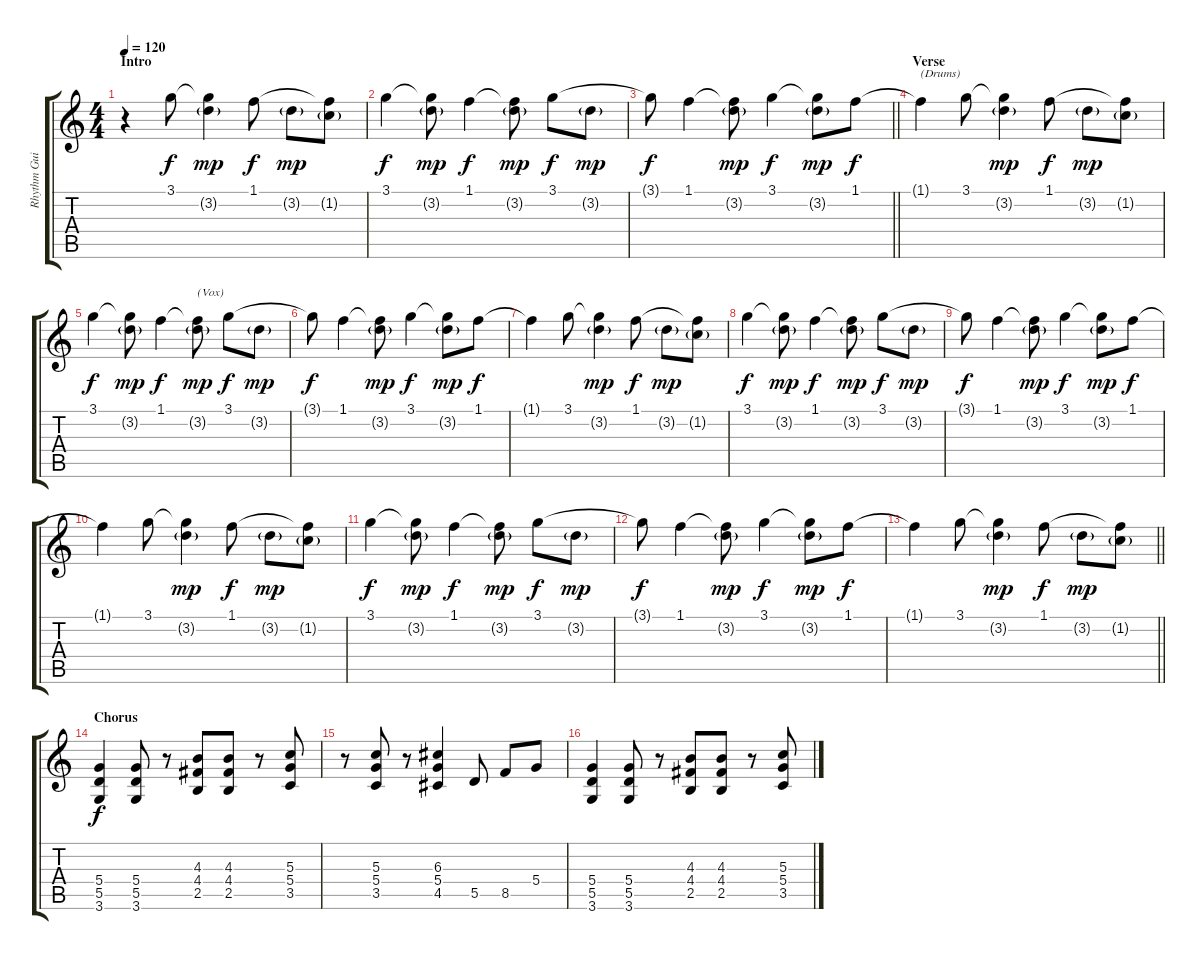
\track ("Rhythm Guitar" "Rhythm Gui") {instrument electricguitarjazz}
\staff {score tabs}
\tuning (E4 B3 G3 D3 A2 E2) {hide}
\ts (4 4)
\section ("" "Intro")
\tempo 120
\clef g2
\ks c
r.4{dy f instrument electricguitarjazz} 3.1.8 (3.1{t} 3.2{g}).4{dy mp} 1.1.8{dy f} 3.2{g}.8{dy mp} (1.1{t} 1.2{g}).8 |
3.1.4{dy f} (3.1{t} 3.2{g}).8{dy mp} 1.1.4{dy f} (1.1{t} 3.2{g}).8{dy mp} 3.1.8{dy f} 3.2{g}.8{dy mp} |
\barLineRight lightlight
3.1{t}.8{dy f} 1.1.4 (1.1{t} 3.2{g}).8{dy mp} 3.1.4{dy f} (3.1{t} 3.2{g}).8{dy mp} 1.1.8{dy f} |
\section ("" "Verse")
1.1{t}.4{txt "(Drums)"} 3.1.8 (3.1{t} 3.2{g}).4{dy mp} 1.1.8{dy f} 3.2{g}.8{dy mp} (1.1{t} 1.2{g}).8 |
3.1.4{dy f} (3.1{t} 3.2{g}).8{dy mp} 1.1.4{dy f} (1.1{t} 3.2{g}).8{txt "(Vox)" dy mp} 3.1.8{dy f} 3.2{g}.8{dy mp} |
3.1{t}.8{dy f} 1.1.4 (1.1{t} 3.2{g}).8{dy mp} 3.1.4{dy f} (3.1{t} 3.2{g}).8{dy mp} 1.1.8{dy f} |
1.1{t}.4 3.1.8 (3.1{t} 3.2{g}).4{dy mp} 1.1.8{dy f} 3.2{g}.8{dy mp} (1.1{t} 1.2{g}).8 |
3.1.4{dy f} (3.1{t} 3.2{g}).8{dy mp} 1.1.4{dy f} (1.1{t} 3.2{g}).8{dy mp} 3.1.8{dy f} 3.2{g}.8{dy mp} |
3.1{t}.8{dy f} 1.1.4 (1.1{t} 3.2{g}).8{dy mp} 3.1.4{dy f} (3.1{t} 3.2{g}).8{dy mp} 1.1.8{dy f} |
1.1{t}.4 3.1.8 (3.1{t} 3.2{g}).4{dy mp} 1.1.8{dy f} 3.2{g}.8{dy mp} (1.1{t} 1.2{g}).8 |
3.1.4{dy f} (3.1{t} 3.2{g}).8{dy mp} 1.1.4{dy f} (1.1{t} 3.2{g}).8{dy mp} 3.1.8{dy f} 3.2{g}.8{dy mp} |
3.1{t}.8{dy f} 1.1.4 (1.1{t} 3.2{g}).8{dy mp} 3.1.4{dy f} (3.1{t} 3.2{g}).8{dy mp} 1.1.8{dy f} |
\barLineRight lightlight
1.1{t}.4 3.1.8 (3.1{t} 3.2{g}).4{dy mp} 1.1.8{dy f} 3.2{g}.8{dy mp} (1.1{t} 1.2{g}).8 |
\section ("" "Chorus")
(5.4 5.5 3.6).4{dy f instrument overdrivenguitar} (5.4 5.5 3.6).8 r.8 (4.3 4.4 2.5).8 (4.3 4.4 2.5).8 r.8 (5.3 5.4 3.5).8 |
r.8 (5.3 5.4 3.5).8 r.8 (6.3 5.4 4.5).4 5.5.8 8.5.8 5.4.8 |
(5.4 5.5 3.6).4 (5.4 5.5 3.6).8 r.8 (4.3 4.4 2.5).8 (4.3 4.4 2.5).8 r.8 (5.3 5.4 3.5).8
